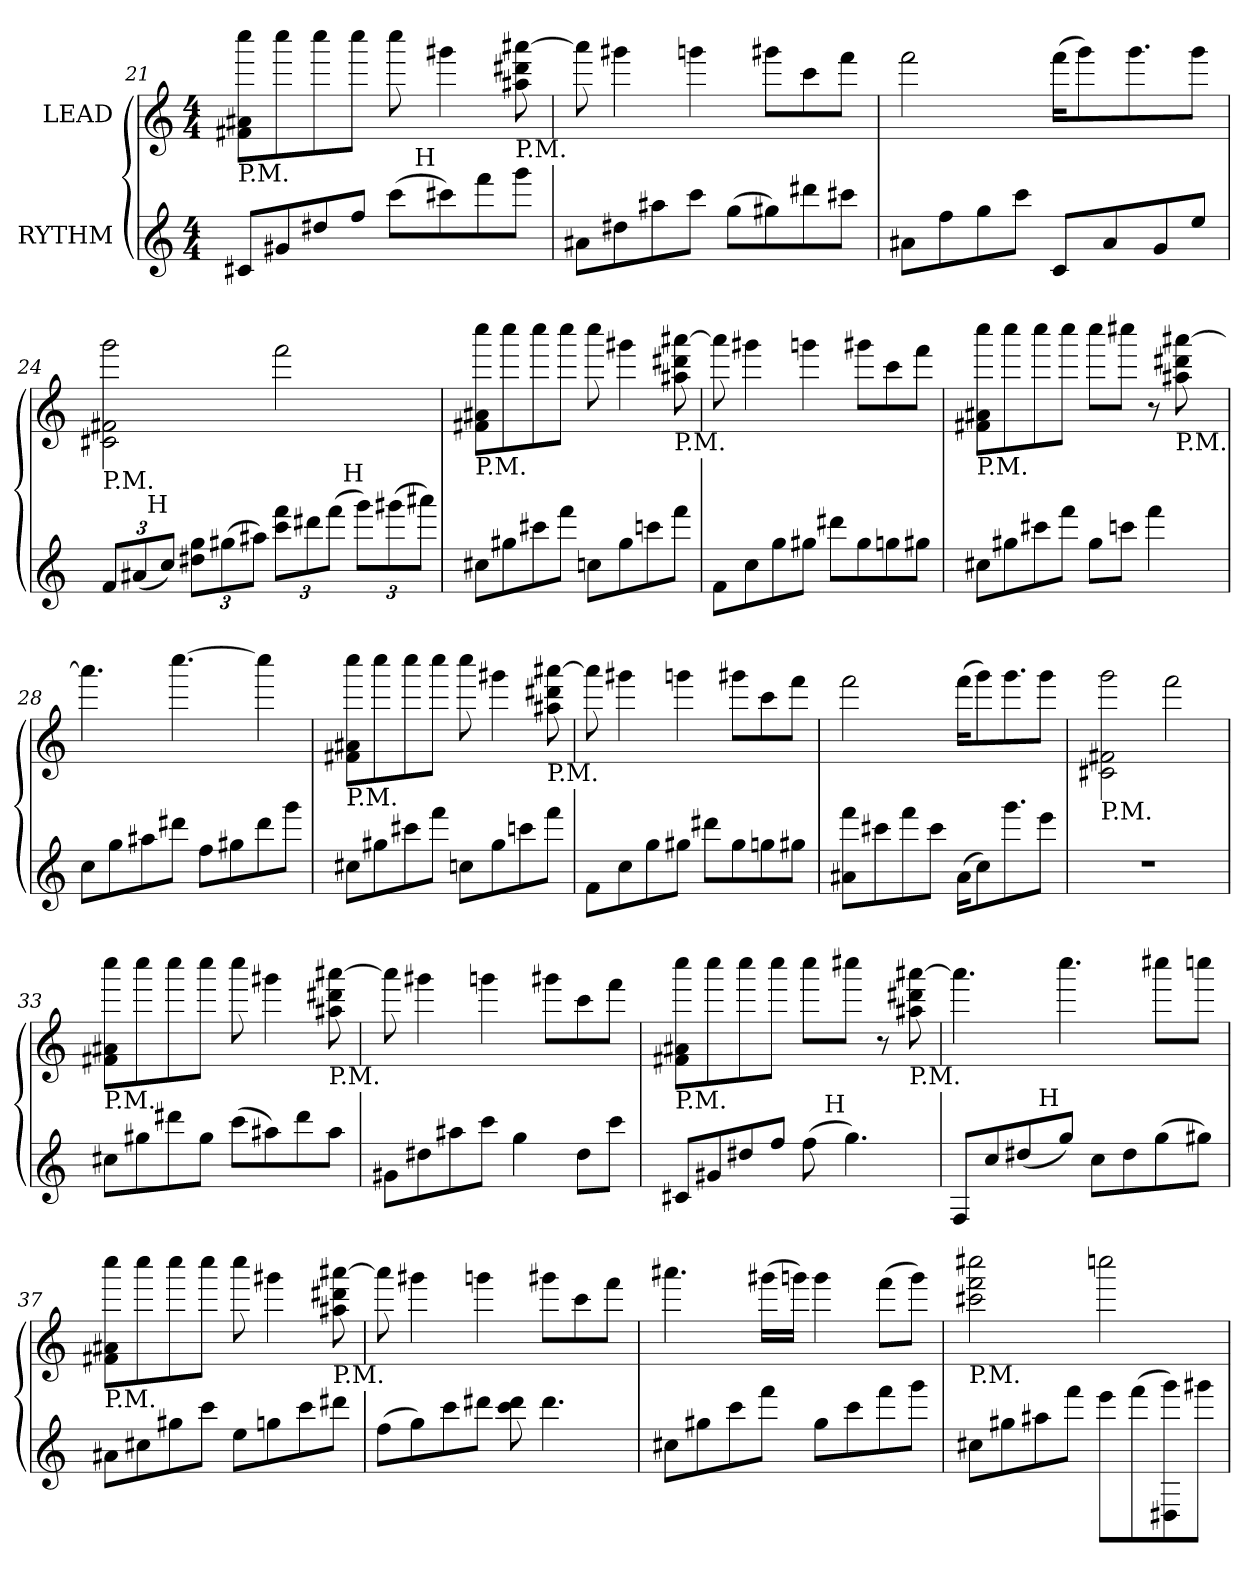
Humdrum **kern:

**kern	**kern
*part2	*part1
*staff2	*staff1
*I"RYTHM	*I"LEAD
*clefG2	*clefG2
*ITrd7c12	*ITrd7c12
*k[]	*k[]
*C:	*C:
*M4/4	*M4/4
=21	=21
!	!LO:TX:b:t=P.M.
*^	*
8C#X/L	2ryy	8F#X\ 8A#X\ 8ccc\L
8G#X/	.	8ccc\
8d#X/	.	8ccc\
8f/J	.	8ccc\J
(8cc\L	16ryy	8ccc\
!	!LO:TX:a:t=H	!
.	4..ryy	.
8cc#X\)	.	4gg#X\
8ff\	.	.
!	!	!LO:TX:b:t=P.M.
8gg\J	.	8a#X\ 8dd#X\ [8aa#X\
*v	*v	*
!!LO:LB:g=z
=22	=22
8A#X\L	8aa#\]
8d#X\	4gg#X\
8a#X\	.
8cc\J	4ggn\
(8g\L	.
8g#X\)	8gg#X\L
8dd#X\	8cc\
8cc#X\J	8ff\J
=23	=23
8A#X\L	2ff\
8f\	.
8g\	.
8cc\J	.
8C/L	(16ff\KL
.	8gg\)
8A#/	.
.	8.gg\
8G/	.
8e/J	8gg\J
!!LO:LB:g=z
=24	=24
*Xbrackettup	*
!	!LO:TX:b:t=P.M.
*^	*
*	*^	*
12F/L	8ryy	3%2ryy	2C#X\ 2F#X\ 2gg\
(12A#X/	.	.	.
!	!LO:TX:a:t=H	!	!
.	2..ryy	.	.
12c/J)	.	.	.
12d#X\ 12g\L	.	.	.
(12g#X\	.	.	.
12a#X\J)	.	.	.
12cc\ 12ff\L	.	.	2ff\
12dd#X\	.	.	.
(12ff\J	.	24ryy	.
!	!	!LO:TX:a:t=H	!
.	.	6..ryy	.
12gg\L)	.	.	.
(12gg#X\	.	.	.
12aa#X\J)	.	.	.
=25	=25	=25	=25
!	!	!	!LO:TX:b:t=P.M.
*v	*v	*v	*
8c#X\L	8F#X\ 8A#X\ 8ccc\L
8g#X\	8ccc\
8cc#X\	8ccc\
8ff\J	8ccc\J
8cn\L	8ccc\
8g#\	4gg#X\
8ccn\	.
!	!LO:TX:b:t=P.M.
8ff\J	8a#X\ 8dd#X\ [8aa#X\
=26	=26
8F\L	8aa#\]
8c\	4gg#X\
8g\	.
8g#X\J	4ggn\
8dd#X\L	.
8g#\	8gg#X\L
8gn\	8cc\
8g#X\J	8ff\J
!!LO:PB:g=z
=27	=27
!	!LO:TX:b:t=P.M.
8c#X\L	8F#X\ 8A#X\ 8ccc\L
8g#X\	8ccc\
8cc#X\	8ccc\
8ff\J	8ccc\J
8g#\L	8ccc\L
8ccn\J	8ccc#X\J
4ff\	8r
!	!LO:TX:b:t=P.M.
.	8a#X\ 8dd#X\ [8aa#X\
=28	=28
8c\L	4.aa#\]
8g\	.
8a#X\	.
8dd#X\J	[4.ccc\
8f\L	.
8g#X\	.
8dd#\	4ccc\]
8gg\J	.
=29	=29
!	!LO:TX:b:t=P.M.
8c#X\L	8F#X\ 8A#X\ 8ccc\L
8g#X\	8ccc\
8cc#X\	8ccc\
8ff\J	8ccc\J
8cn\L	8ccc\
8g#\	4gg#X\
8ccn\	.
!	!LO:TX:b:t=P.M.
8ff\J	8a#X\ 8dd#X\ [8aa#X\
!!LO:LB:g=z
=30	=30
8F\L	8aa#\]
8c\	4gg#X\
8g\	.
8g#X\J	4ggn\
8dd#X\L	.
8g#\	8gg#X\L
8gn\	8cc\
8g#X\J	8ff\J
=31	=31
8A#X\ 8ff\L	2ff\
8cc#X\	.
8ff\	.
8cc#\J	.
(16A#\KL	(16ff\KL
8c\)	8gg\)
8.gg\	8.gg\
8ee\J	8gg\J
=32	=32
!	!LO:TX:b:t=P.M.
1r	2C#X\ 2F#X\ 2gg\
.	2ff\
!!LO:LB:g=z
=33	=33
!	!LO:TX:b:t=P.M.
8c#X\L	8F#X\ 8A#X\ 8ccc\L
8g#X\	8ccc\
8dd#X\	8ccc\
8g#\J	8ccc\J
(8cc\L	8ccc\
8a#X\)	4gg#X\
8dd#\	.
!	!LO:TX:b:t=P.M.
8a#\J	8a#X\ 8dd#X\ [8aa#X\
=34	=34
8G#X\L	8aa#\]
8d#X\	4gg#X\
8a#X\	.
8cc\J	4ggn\
4g\	.
.	8gg#X\L
8d#\L	8cc\
8cc\J	8ff\J
=35	=35
!	!LO:TX:b:t=P.M.
*^	*
8C#X/L	2ryy	8F#X\ 8A#X\ 8ccc\L
8G#X/	.	8ccc\
8d#X/	.	8ccc\
8f/J	.	8ccc\J
(8f\	16ryy	8ccc\L
!	!LO:TX:a:t=H	!
.	4..ryy	.
4.g\)	.	8ccc#X\J
.	.	8r
!	!	!LO:TX:b:t=P.M.
.	.	8a#X\ 8dd#X\ [8aa#X\
!!LO:LB:g=z
=36	=36	=36
8FF/L	4ryy	4.aa#\]
8c/	.	.
(8d#X/	16ryy	.
!	!LO:TX:a:t=H	!
.	2ryy	.
8g/J)	.	4.ccc\
8c\L	.	.
8d#\	.	.
(8g\	.	8ccc#X\L
.	8.ryy	.
8g#X\J)	.	8cccn\J
=37	=37	=37
!	!	!LO:TX:b:t=P.M.
*v	*v	*
8A#X\L	8F#X\ 8A#X\ 8ccc\L
8c#X\	8ccc\
8g#X\	8ccc\
8cc\J	8ccc\J
8e\L	8ccc\
8gn\	4gg#X\
8cc\	.
!	!LO:TX:b:t=P.M.
8dd#X\J	8a#X\ 8dd#X\ [8aa#X\
=38	=38
(8f\L	8aa#\]
8g\)	4gg#X\
8cc\	.
8dd#X\J	4ggn\
8cc\ 8dd#\	.
4.dd#\	8gg#X\L
.	8cc\
.	8ff\J
!!LO:LB:g=z
=39	=39
8c#X\L	4.aa#X\
8g#X\	.
8cc\	.
8ff\J	(16gg#X\LL
.	16ggn\JJ)
8g#\L	4gg\
8cc\	.
8ff\	(8ff\L
8gg\J	8gg\J)
=40	=40
!	!LO:TX:b:t=P.M.
8c#X\L	2cc#X\ 2ff\ 2ccc#X\
8g#X\	.
8a#X\	.
8ff\J	.
8ee\L	2cccn\
(8ff\	.
8DD#X\ 8gg\)	.
8gg#X\J	.
=	=
*-	*-
